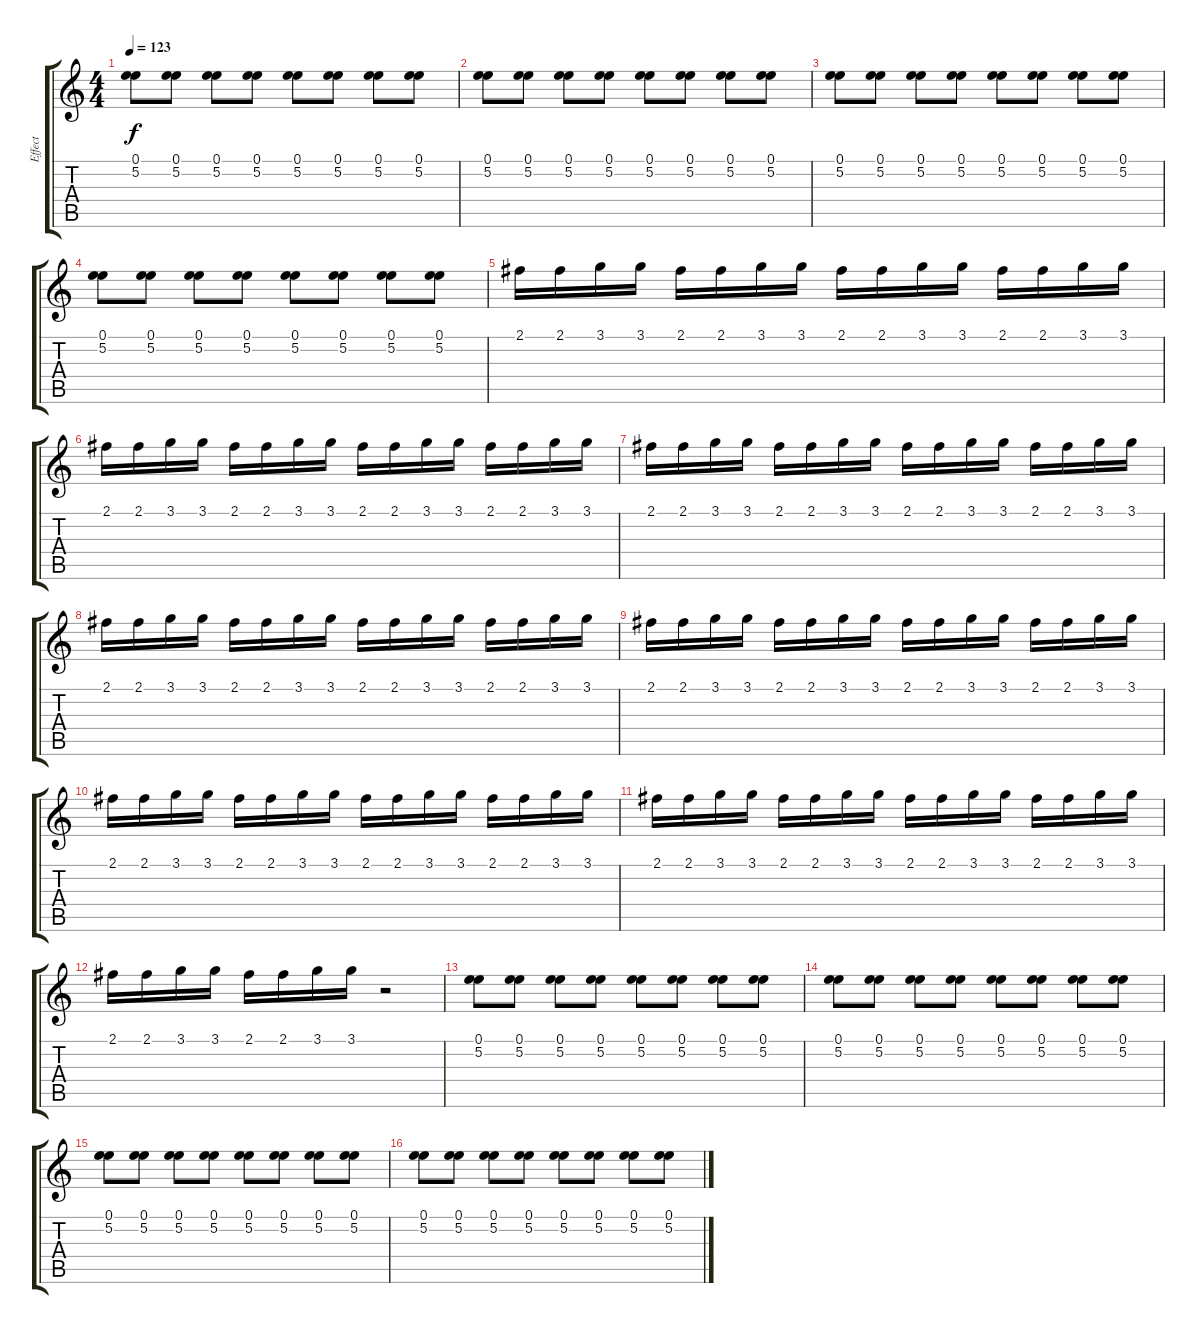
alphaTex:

\track ("Effect" "Effect") {instrument electricguitarjazz}
\staff {score tabs}
\tuning (E4 B3 G3 D3 A2 E2) {hide}
\ts (4 4)
\tempo 123
\clef g2
\ks c
(0.1 5.2).8{dy f} (0.1 5.2).8 (0.1 5.2).8 (0.1 5.2).8 (0.1 5.2).8 (0.1 5.2).8 (0.1 5.2).8 (0.1 5.2).8 |
(0.1 5.2).8 (0.1 5.2).8 (0.1 5.2).8 (0.1 5.2).8 (0.1 5.2).8 (0.1 5.2).8 (0.1 5.2).8 (0.1 5.2).8 |
(0.1 5.2).8 (0.1 5.2).8 (0.1 5.2).8 (0.1 5.2).8 (0.1 5.2).8 (0.1 5.2).8 (0.1 5.2).8 (0.1 5.2).8 |
(0.1 5.2).8 (0.1 5.2).8 (0.1 5.2).8 (0.1 5.2).8 (0.1 5.2).8 (0.1 5.2).8 (0.1 5.2).8 (0.1 5.2).8 |
2.1.16 2.1.16 3.1.16 3.1.16 2.1.16 2.1.16 3.1.16 3.1.16 2.1.16 2.1.16 3.1.16 3.1.16 2.1.16 2.1.16 3.1.16 3.1.16 |
2.1.16 2.1.16 3.1.16 3.1.16 2.1.16 2.1.16 3.1.16 3.1.16 2.1.16 2.1.16 3.1.16 3.1.16 2.1.16 2.1.16 3.1.16 3.1.16 |
2.1.16 2.1.16 3.1.16 3.1.16 2.1.16 2.1.16 3.1.16 3.1.16 2.1.16 2.1.16 3.1.16 3.1.16 2.1.16 2.1.16 3.1.16 3.1.16 |
2.1.16 2.1.16 3.1.16 3.1.16 2.1.16 2.1.16 3.1.16 3.1.16 2.1.16 2.1.16 3.1.16 3.1.16 2.1.16 2.1.16 3.1.16 3.1.16 |
2.1.16 2.1.16 3.1.16 3.1.16 2.1.16 2.1.16 3.1.16 3.1.16 2.1.16 2.1.16 3.1.16 3.1.16 2.1.16 2.1.16 3.1.16 3.1.16 |
2.1.16 2.1.16 3.1.16 3.1.16 2.1.16 2.1.16 3.1.16 3.1.16 2.1.16 2.1.16 3.1.16 3.1.16 2.1.16 2.1.16 3.1.16 3.1.16 |
2.1.16 2.1.16 3.1.16 3.1.16 2.1.16 2.1.16 3.1.16 3.1.16 2.1.16 2.1.16 3.1.16 3.1.16 2.1.16 2.1.16 3.1.16 3.1.16 |
2.1.16 2.1.16 3.1.16 3.1.16 2.1.16 2.1.16 3.1.16 3.1.16 r.2 |
(0.1 5.2).8 (0.1 5.2).8 (0.1 5.2).8 (0.1 5.2).8 (0.1 5.2).8 (0.1 5.2).8 (0.1 5.2).8 (0.1 5.2).8 |
(0.1 5.2).8 (0.1 5.2).8 (0.1 5.2).8 (0.1 5.2).8 (0.1 5.2).8 (0.1 5.2).8 (0.1 5.2).8 (0.1 5.2).8 |
(0.1 5.2).8 (0.1 5.2).8 (0.1 5.2).8 (0.1 5.2).8 (0.1 5.2).8 (0.1 5.2).8 (0.1 5.2).8 (0.1 5.2).8 |
(0.1 5.2).8 (0.1 5.2).8 (0.1 5.2).8 (0.1 5.2).8 (0.1 5.2).8 (0.1 5.2).8 (0.1 5.2).8 (0.1 5.2).8
